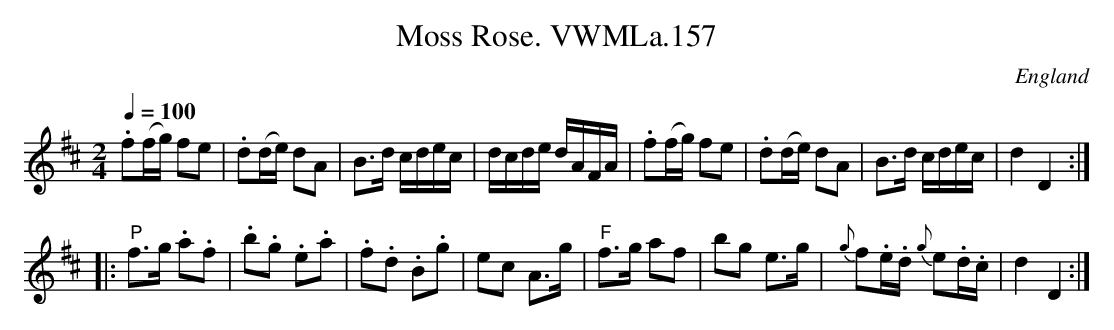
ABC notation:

X:1
T:Moss Rose. VWMLa.157
O:England
M:2/4
L:1/8
Q:1/4=100
K:D major
.f(f/g/) fe|.d(d/e/) dA|B>d c/d/e/c/|d/c/d/e/ d/A/F/A/|\
.f(f/g/) fe|.d(d/e/) dA|B>d c/d/e/c/|d2 D2:|
|:"P"f>g .a.f|.b.g .e.a|.f.d .B.g|ec A>g|\
"^F"f>g af|bg e>g|{g}f.e/.d/ {g}e.d/.c/|d2 D2:|
